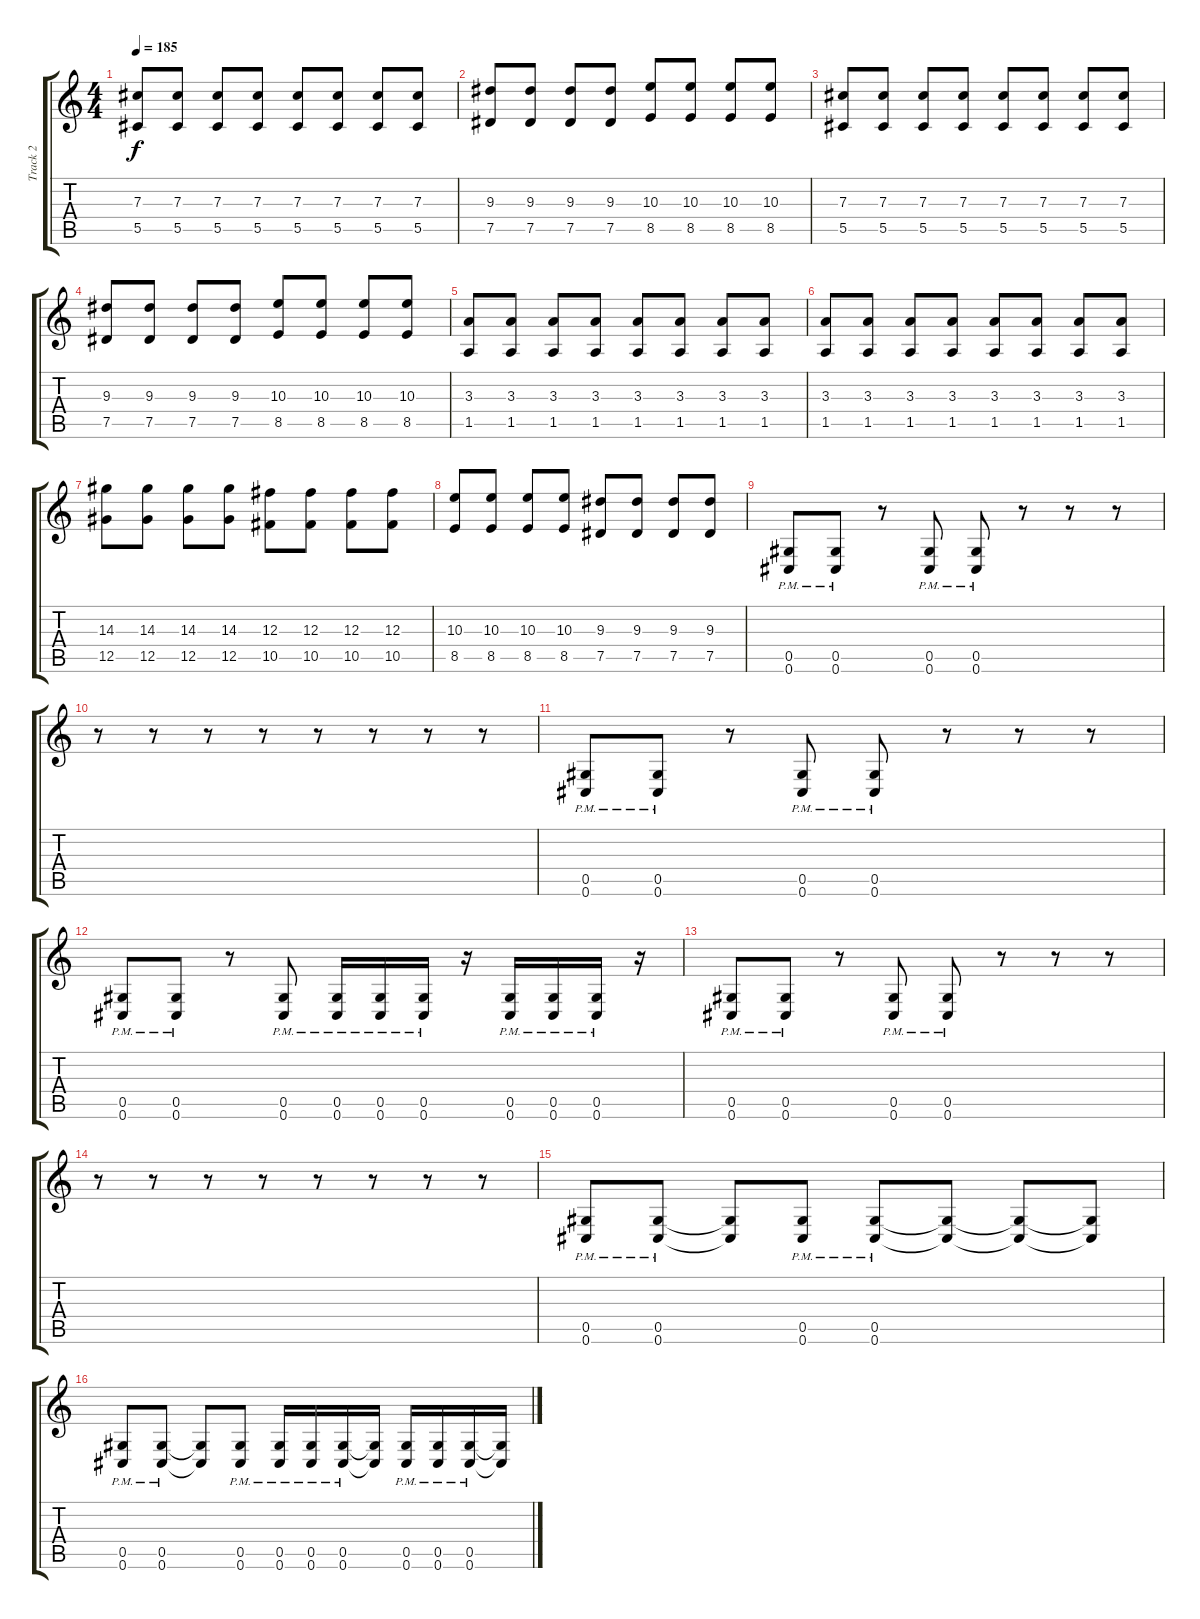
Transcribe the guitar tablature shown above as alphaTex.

\track ("Track 2" "Track 2") {instrument distortionguitar}
\staff {score tabs}
\tuning (Eb4 Bb3 Gb3 Db3 Ab2 Db2) {hide}
\ts (4 4)
\tempo 185
\clef g2
\ks c
(7.3 5.5).8{dy f} (7.3 5.5).8 (7.3 5.5).8 (7.3 5.5).8 (7.3 5.5).8 (7.3 5.5).8 (7.3 5.5).8 (7.3 5.5).8 |
(9.3 7.5).8 (9.3 7.5).8 (9.3 7.5).8 (9.3 7.5).8 (10.3 8.5).8 (10.3 8.5).8 (10.3 8.5).8 (10.3 8.5).8 |
(7.3 5.5).8 (7.3 5.5).8 (7.3 5.5).8 (7.3 5.5).8 (7.3 5.5).8 (7.3 5.5).8 (7.3 5.5).8 (7.3 5.5).8 |
(9.3 7.5).8 (9.3 7.5).8 (9.3 7.5).8 (9.3 7.5).8 (10.3 8.5).8 (10.3 8.5).8 (10.3 8.5).8 (10.3 8.5).8 |
(3.3 1.5).8 (3.3 1.5).8 (3.3 1.5).8 (3.3 1.5).8 (3.3 1.5).8 (3.3 1.5).8 (3.3 1.5).8 (3.3 1.5).8 |
(3.3 1.5).8 (3.3 1.5).8 (3.3 1.5).8 (3.3 1.5).8 (3.3 1.5).8 (3.3 1.5).8 (3.3 1.5).8 (3.3 1.5).8 |
(14.3 12.5).8 (14.3 12.5).8 (14.3 12.5).8 (14.3 12.5).8 (12.3 10.5).8 (12.3 10.5).8 (12.3 10.5).8 (12.3 10.5).8 |
(10.3 8.5).8 (10.3 8.5).8 (10.3 8.5).8 (10.3 8.5).8 (9.3 7.5).8 (9.3 7.5).8 (9.3 7.5).8 (9.3 7.5).8 |
(0.5{pm} 0.6{pm}).8 (0.5{pm} 0.6{pm}).8 r.8 (0.5{pm} 0.6{pm}).8 (0.5{pm} 0.6{pm}).8 r.8 r.8 r.8 |
r.8 r.8 r.8 r.8 r.8 r.8 r.8 r.8 |
(0.5{pm} 0.6{pm}).8 (0.5{pm} 0.6{pm}).8 r.8 (0.5{pm} 0.6{pm}).8 (0.5{pm} 0.6{pm}).8 r.8 r.8 r.8 |
(0.5{pm} 0.6{pm}).8 (0.5{pm} 0.6{pm}).8 r.8 (0.5{pm} 0.6{pm}).8 (0.5{pm} 0.6{pm}).16 (0.5{pm} 0.6{pm}).16 (0.5{pm} 0.6{pm}).16 r.16 (0.5{pm} 0.6{pm}).16 (0.5{pm} 0.6{pm}).16 (0.5{pm} 0.6{pm}).16 r.16 |
(0.5{pm} 0.6{pm}).8 (0.5{pm} 0.6{pm}).8 r.8 (0.5{pm} 0.6{pm}).8 (0.5{pm} 0.6{pm}).8 r.8 r.8 r.8 |
r.8 r.8 r.8 r.8 r.8 r.8 r.8 r.8 |
(0.5{pm} 0.6{pm}).8 (0.5{pm} 0.6{pm}).8 (0.5{t} 0.6{t}).8 (0.5{pm} 0.6{pm}).8 (0.5{pm} 0.6{pm}).8 (0.5{t} 0.6{t}).8 (0.5{t} 0.6{t}).8 (0.5{t} 0.6{t}).8 |
(0.5{pm} 0.6{pm}).8 (0.5{pm} 0.6{pm}).8 (0.5{t} 0.6{t}).8 (0.5{pm} 0.6{pm}).8 (0.5{pm} 0.6{pm}).16 (0.5{pm} 0.6{pm}).16 (0.5{pm} 0.6{pm}).16 (0.5{t} 0.6{t}).16 (0.5{pm} 0.6{pm}).16 (0.5{pm} 0.6{pm}).16 (0.5{pm} 0.6{pm}).16 (0.5{t} 0.6{t}).16
